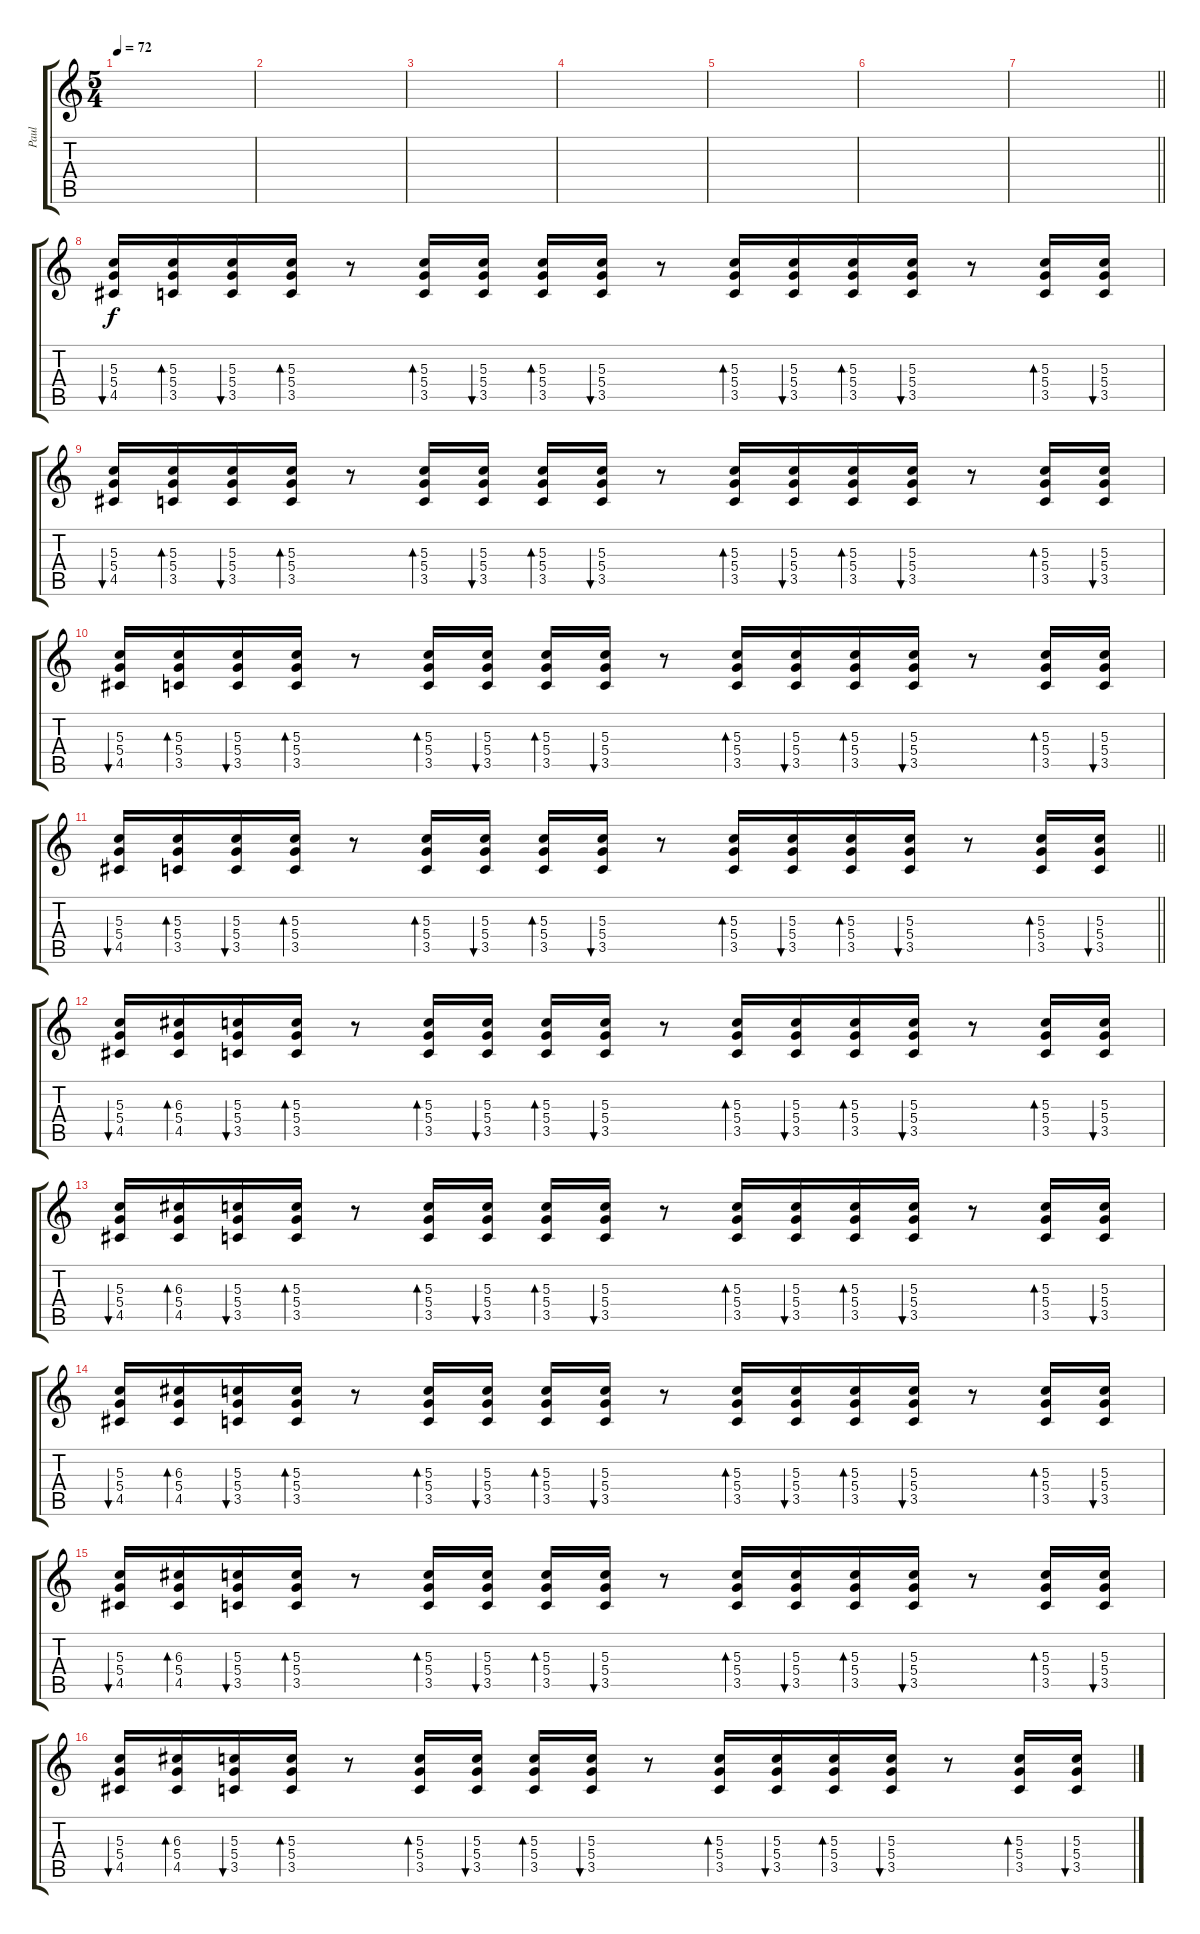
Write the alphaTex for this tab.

\track ("Paul" "Paul") {instrument overdrivenguitar}
\staff {score tabs}
\tuning (E4 B3 G3 D3 A2 E2) {hide}
\ts (5 4)
\tempo 72
\clef g2
\ks c
|
|
|
|
|
|
\barLineRight lightlight
|
(5.3 5.4 4.5).16{bu 60} (5.3 5.4 3.5).16{bd 60} (5.3 5.4 3.5).16{bu 60} (5.3 5.4 3.5).16{bd 60} r.8 (5.3 5.4 3.5).16{bd 60} (5.3 5.4 3.5).16{bu 60} (5.3 5.4 3.5).16{bd 60} (5.3 5.4 3.5).16{bu 60} r.8 (5.3 5.4 3.5).16{bd 60} (5.3 5.4 3.5).16{bu 60} (5.3 5.4 3.5).16{bd 60} (5.3 5.4 3.5).16{bu 60} r.8 (5.3 5.4 3.5).16{bd 60} (5.3 5.4 3.5).16{bu 60} |
(5.3 5.4 4.5).16{bu 60} (5.3 5.4 3.5).16{bd 60} (5.3 5.4 3.5).16{bu 60} (5.3 5.4 3.5).16{bd 60} r.8 (5.3 5.4 3.5).16{bd 60} (5.3 5.4 3.5).16{bu 60} (5.3 5.4 3.5).16{bd 60} (5.3 5.4 3.5).16{bu 60} r.8 (5.3 5.4 3.5).16{bd 60} (5.3 5.4 3.5).16{bu 60} (5.3 5.4 3.5).16{bd 60} (5.3 5.4 3.5).16{bu 60} r.8 (5.3 5.4 3.5).16{bd 60} (5.3 5.4 3.5).16{bu 60} |
(5.3 5.4 4.5).16{bu 60} (5.3 5.4 3.5).16{bd 60} (5.3 5.4 3.5).16{bu 60} (5.3 5.4 3.5).16{bd 60} r.8 (5.3 5.4 3.5).16{bd 60} (5.3 5.4 3.5).16{bu 60} (5.3 5.4 3.5).16{bd 60} (5.3 5.4 3.5).16{bu 60} r.8 (5.3 5.4 3.5).16{bd 60} (5.3 5.4 3.5).16{bu 60} (5.3 5.4 3.5).16{bd 60} (5.3 5.4 3.5).16{bu 60} r.8 (5.3 5.4 3.5).16{bd 60} (5.3 5.4 3.5).16{bu 60} |
\barLineRight lightlight
(5.3 5.4 4.5).16{bu 60} (5.3 5.4 3.5).16{bd 60} (5.3 5.4 3.5).16{bu 60} (5.3 5.4 3.5).16{bd 60} r.8 (5.3 5.4 3.5).16{bd 60} (5.3 5.4 3.5).16{bu 60} (5.3 5.4 3.5).16{bd 60} (5.3 5.4 3.5).16{bu 60} r.8 (5.3 5.4 3.5).16{bd 60} (5.3 5.4 3.5).16{bu 60} (5.3 5.4 3.5).16{bd 60} (5.3 5.4 3.5).16{bu 60} r.8 (5.3 5.4 3.5).16{bd 60} (5.3 5.4 3.5).16{bu 60} |
(5.3 5.4 4.5).16{bu 60} (6.3 5.4 4.5).16{bd 60} (5.3 5.4 3.5).16{bu 60} (5.3 5.4 3.5).16{bd 60} r.8 (5.3 5.4 3.5).16{bd 60} (5.3 5.4 3.5).16{bu 60} (5.3 5.4 3.5).16{bd 60} (5.3 5.4 3.5).16{bu 60} r.8 (5.3 5.4 3.5).16{bd 60} (5.3 5.4 3.5).16{bu 60} (5.3 5.4 3.5).16{bd 60} (5.3 5.4 3.5).16{bu 60} r.8 (5.3 5.4 3.5).16{bd 60} (5.3 5.4 3.5).16{bu 60} |
(5.3 5.4 4.5).16{bu 60} (6.3 5.4 4.5).16{bd 60} (5.3 5.4 3.5).16{bu 60} (5.3 5.4 3.5).16{bd 60} r.8 (5.3 5.4 3.5).16{bd 60} (5.3 5.4 3.5).16{bu 60} (5.3 5.4 3.5).16{bd 60} (5.3 5.4 3.5).16{bu 60} r.8 (5.3 5.4 3.5).16{bd 60} (5.3 5.4 3.5).16{bu 60} (5.3 5.4 3.5).16{bd 60} (5.3 5.4 3.5).16{bu 60} r.8 (5.3 5.4 3.5).16{bd 60} (5.3 5.4 3.5).16{bu 60} |
(5.3 5.4 4.5).16{bu 60} (6.3 5.4 4.5).16{bd 60} (5.3 5.4 3.5).16{bu 60} (5.3 5.4 3.5).16{bd 60} r.8 (5.3 5.4 3.5).16{bd 60} (5.3 5.4 3.5).16{bu 60} (5.3 5.4 3.5).16{bd 60} (5.3 5.4 3.5).16{bu 60} r.8 (5.3 5.4 3.5).16{bd 60} (5.3 5.4 3.5).16{bu 60} (5.3 5.4 3.5).16{bd 60} (5.3 5.4 3.5).16{bu 60} r.8 (5.3 5.4 3.5).16{bd 60} (5.3 5.4 3.5).16{bu 60} |
(5.3 5.4 4.5).16{bu 60} (6.3 5.4 4.5).16{bd 60} (5.3 5.4 3.5).16{bu 60} (5.3 5.4 3.5).16{bd 60} r.8 (5.3 5.4 3.5).16{bd 60} (5.3 5.4 3.5).16{bu 60} (5.3 5.4 3.5).16{bd 60} (5.3 5.4 3.5).16{bu 60} r.8 (5.3 5.4 3.5).16{bd 60} (5.3 5.4 3.5).16{bu 60} (5.3 5.4 3.5).16{bd 60} (5.3 5.4 3.5).16{bu 60} r.8 (5.3 5.4 3.5).16{bd 60} (5.3 5.4 3.5).16{bu 60} |
(5.3 5.4 4.5).16{bu 60} (6.3 5.4 4.5).16{bd 60} (5.3 5.4 3.5).16{bu 60} (5.3 5.4 3.5).16{bd 60} r.8 (5.3 5.4 3.5).16{bd 60} (5.3 5.4 3.5).16{bu 60} (5.3 5.4 3.5).16{bd 60} (5.3 5.4 3.5).16{bu 60} r.8 (5.3 5.4 3.5).16{bd 60} (5.3 5.4 3.5).16{bu 60} (5.3 5.4 3.5).16{bd 60} (5.3 5.4 3.5).16{bu 60} r.8 (5.3 5.4 3.5).16{bd 60} (5.3 5.4 3.5).16{bu 60}
